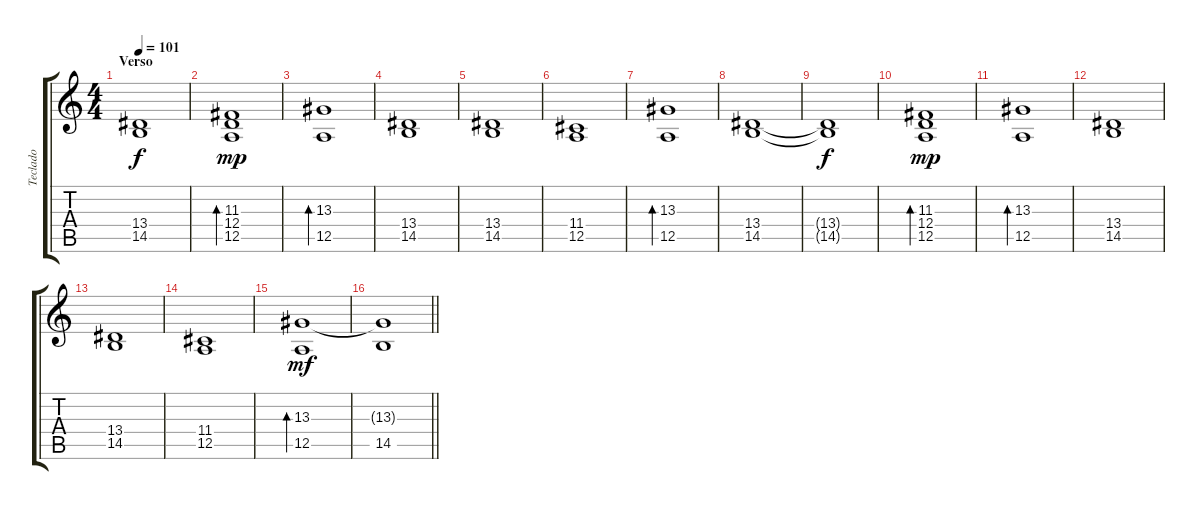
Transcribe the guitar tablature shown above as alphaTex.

\track ("Teclado" "Teclado") {instrument electricpiano1}
\staff {score tabs}
\tuning (E4 B3 G3 D3 A2 E2) {hide}
\ts (4 4)
\section ("" "Verso")
\tempo 101
\clef g2
\ks c
(13.4{t} 14.5{t}).1{dy f} |
(11.3 12.4 12.5).1{bd 120 dy mp} |
(13.3 12.5).1{bd 60} |
(13.4 14.5).1 |
(13.4 14.5).1 |
(11.4 12.5).1 |
(13.3 12.5).1{bd 60} |
(13.4 14.5).1 |
(13.4{t} 14.5{t}).1{dy f} |
(11.3 12.4 12.5).1{bd 120 dy mp} |
(13.3 12.5).1{bd 60} |
(13.4 14.5).1 |
(13.4 14.5).1 |
(11.4 12.5).1 |
(13.3 12.5).1{bd 60 dy mf} |
\barLineRight lightlight
(13.3{t} 14.5).1
